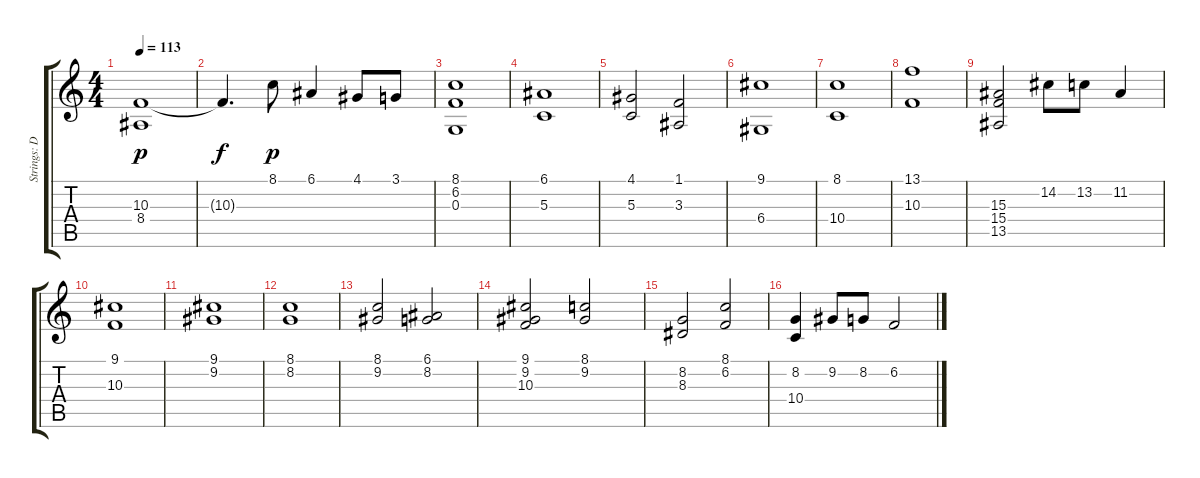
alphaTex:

\track ("Strings: Del Newman" "Strings: D") {instrument stringensemble1}
\staff {score tabs}
\tuning (E4 B3 G3 D3 A2 E2) {hide}
\ts (4 4)
\tempo 113
\clef g2
\ks c
(10.3 8.4).1{dy p} |
10.3{t}.4{d dy f} 8.1.8{dy p} 6.1.4 4.1.8 3.1.8 |
(8.1 6.2 0.3).1 |
(6.1 5.3).1 |
(4.1 5.3).2 (1.1 3.3).2 |
(9.1 6.4).1 |
(8.1 10.4).1 |
(13.1 10.3).1 |
(15.3 15.4 13.5).2 14.2.8 13.2.8 11.2.4 |
(9.1 10.3).1 |
(9.1 9.2).1 |
(8.1 8.2).1 |
(8.1 9.2).2 (6.1 8.2).2 |
(9.1 9.2 10.3).2 (8.1 9.2).2 |
(8.2 8.3).2 (8.1 6.2).2 |
(8.2 10.4).4 9.2.8 8.2.8 6.2.2
